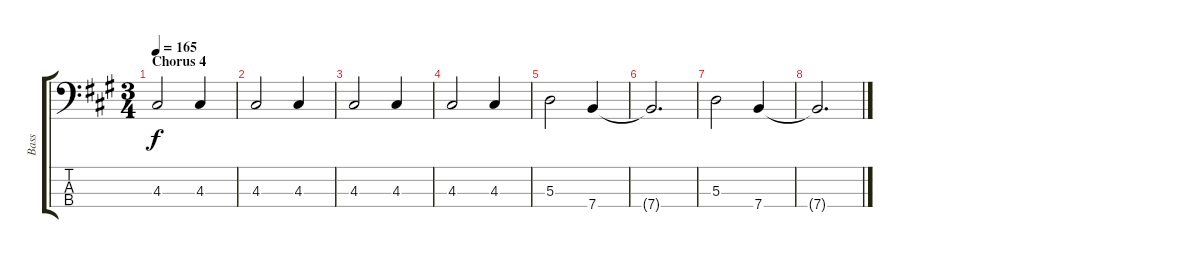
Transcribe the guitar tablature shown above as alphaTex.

\track ("Bass" "Bass") {instrument electricbassfinger}
\staff {score tabs}
\tuning (G2 D2 A1 E1) {hide}
\ts (3 4)
\section ("" "Chorus 4")
\tempo 165
\clef f4
\ks a
4.3.2{dy f} 4.3.4 |
4.3.2 4.3.4 |
4.3.2 4.3.4 |
4.3.2 4.3.4 |
5.3.2 7.4.4 |
7.4{t}.2{d} |
5.3.2 7.4.4 |
7.4{t}.2{d}
